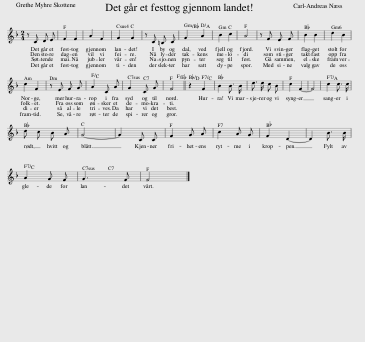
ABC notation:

X:1
L:1/8
M:2/4
I:linebreak $
K:F
V:1 treble
V:1
 z C D E | F2 F2 | A2 F2 | G2 G2 | z C =B, C | %5
 G2 A2 | B2 c2 | A4 | z F E F | B2 B2 | %10
 d2 B2 |$ c2 F2 | z E F G | A2 C A | G2 C G | %15
 F4 || z2 F2 | B2 B3/2 B/ | d3/2 d/ c B | c2 F2- | %20
 F4 | c2 c3/2 c/ |$ d c B A | G4- | G2 C C | %25
 F2 G A | c2 A G | F2 D2- | D2 B3/2 B/ |$ A2 G F | %30
 G3 F | F4 |] %32
